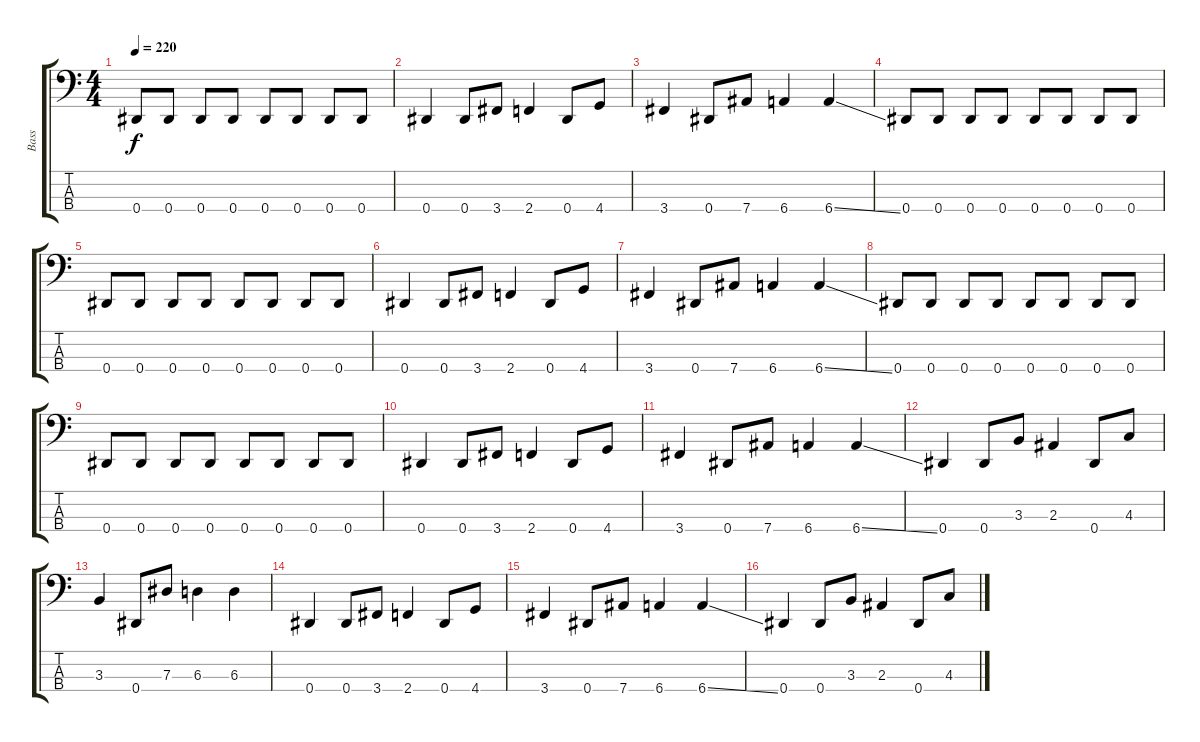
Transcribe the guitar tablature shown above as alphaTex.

\track ("Bass" "Bass") {instrument electricbasspick}
\staff {score tabs}
\tuning (Gb2 Db2 Ab1 Eb1) {hide}
\ts (4 4)
\tempo 220
\clef f4
\ks c
0.4.8{dy f} 0.4.8 0.4.8 0.4.8 0.4.8 0.4.8 0.4.8 0.4.8 |
0.4.4 0.4.8 3.4.8 2.4.4 0.4.8 4.4.8 |
3.4.4 0.4.8 7.4.8 6.4.4 6.4{ss}.4 |
0.4.8 0.4.8 0.4.8 0.4.8 0.4.8 0.4.8 0.4.8 0.4.8 |
0.4.8 0.4.8 0.4.8 0.4.8 0.4.8 0.4.8 0.4.8 0.4.8 |
0.4.4 0.4.8 3.4.8 2.4.4 0.4.8 4.4.8 |
3.4.4 0.4.8 7.4.8 6.4.4 6.4{ss}.4 |
0.4.8 0.4.8 0.4.8 0.4.8 0.4.8 0.4.8 0.4.8 0.4.8 |
0.4.8 0.4.8 0.4.8 0.4.8 0.4.8 0.4.8 0.4.8 0.4.8 |
0.4.4 0.4.8 3.4.8 2.4.4 0.4.8 4.4.8 |
3.4.4 0.4.8 7.4.8 6.4.4 6.4{ss}.4 |
0.4.4 0.4.8 3.3.8 2.3.4 0.4.8 4.3.8 |
3.3.4 0.4.8 7.3.8 6.3.4 6.3.4 |
0.4.4 0.4.8 3.4.8 2.4.4 0.4.8 4.4.8 |
3.4.4 0.4.8 7.4.8 6.4.4 6.4{ss}.4 |
0.4.4 0.4.8 3.3.8 2.3.4 0.4.8 4.3.8
